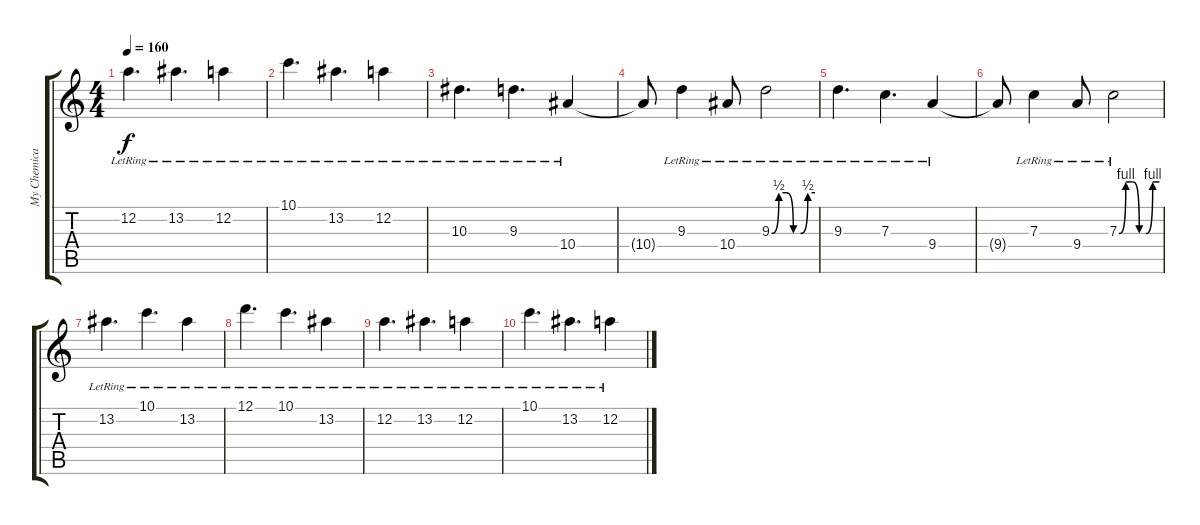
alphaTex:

\track ("My Chemical Kevin" "My Chemica") {instrument overdrivenguitar}
\staff {score tabs}
\tuning (D4 A3 F3 C3 G2 C2) {hide}
\ts (4 4)
\tempo 160
\clef g2
\ks c
12.2{lr}.4{d dy f} 13.2{lr}.4{d} 12.2{lr}.4 |
10.1{lr}.4{d} 13.2{lr}.4{d} 12.2{lr}.4 |
10.3{lr}.4{d} 9.3{lr}.4{d} 10.4{lr}.4 |
10.4{t}.8 9.3{lr}.4 10.4{lr}.8 9.3{be (custom 0 0 10 2 20 2 30 0 40 0 50 2 60 2) lr}.2 |
9.3{lr}.4{d} 7.3{lr}.4{d} 9.4{lr}.4 |
9.4{t}.8 7.3{lr}.4 9.4{lr}.8 7.3{be (custom 0 0 10 4 20 4 30 0 40 0 50 4 60 4) lr}.2 |
13.2{lr}.4{d} 10.1{lr}.4{d} 13.2{lr}.4 |
12.1{lr}.4{d} 10.1{lr}.4{d} 13.2{lr}.4 |
12.2{lr}.4{d} 13.2{lr}.4{d} 12.2{lr}.4 |
10.1{lr}.4{d} 13.2{lr}.4{d} 12.2{lr}.4
